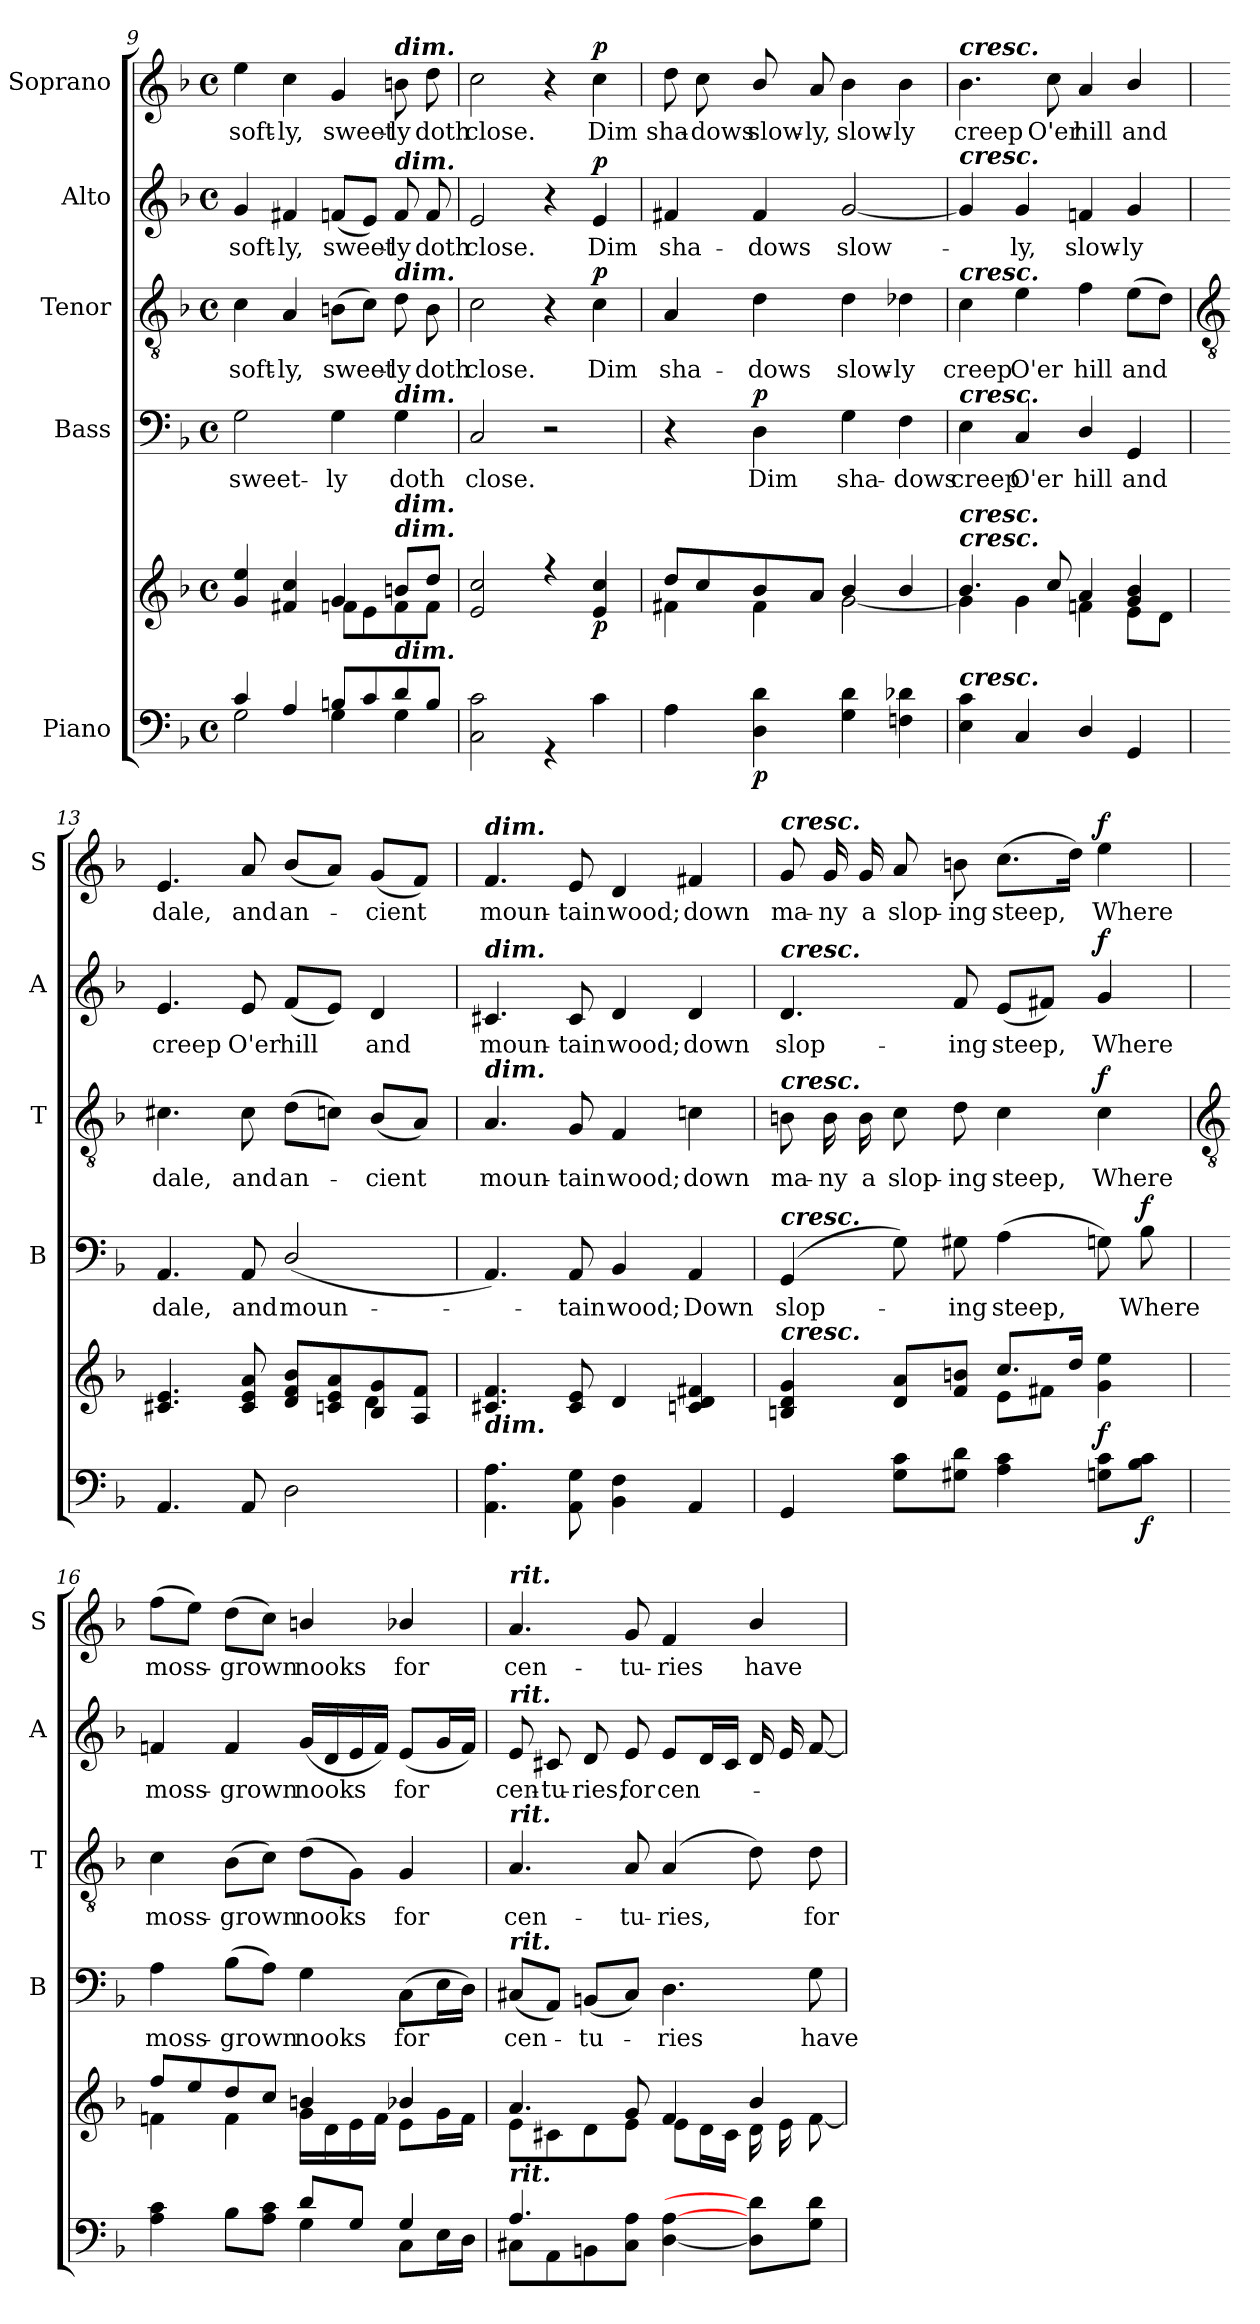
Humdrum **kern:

**kern	**kern	**dynam	**kern	**text	**dynam	**kern	**text	**dynam	**kern	**text	**dynam	**kern	**text	**dynam
*part5	*part5	*part5	*part4	*part4	*part4	*part3	*part3	*part3	*part2	*part2	*part2	*part1	*part1	*part1
*staff6	*staff5	*staff5/6	*staff4	*staff4	*staff4	*staff3	*staff3	*staff3	*staff2	*staff2	*staff2	*staff1	*staff1	*staff1
*I"Piano	*	*	*I"Bass	*	*	*I"Tenor	*	*	*I"Alto	*	*	*I"Soprano	*	*
*	*	*	*I'B	*	*	*I'T	*	*	*I'A	*	*	*I'S	*	*
!!LO:LB:g=z
*clefF4	*clefG2	*	*clefF4	*	*	*clefGv2	*	*	*clefG2	*	*	*clefG2	*	*
*k[b-]	*k[b-]	*	*k[b-]	*	*	*k[b-]	*	*	*k[b-]	*	*	*k[b-]	*	*
*F:	*F:	*	*F:	*	*	*F:	*	*	*F:	*	*	*F:	*	*
*M4/4	*M4/4	*	*M4/4	*	*	*M4/4	*	*	*M4/4	*	*	*M4/4	*	*
*met(c)	*met(c)	*	*met(c)	*	*	*met(c)	*	*	*met(c)	*	*	*met(c)	*	*
=9	=9	=9	=9	=9	=9	=9	=9	=9	=9	=9	=9	=9	=9	=9
*^	*^	*	*	*	*	*	*	*	*	*	*	*	*	*
!	!	!	!	!	!	!LO:LY:b	!	!	!LO:LY:b	!	!	!LO:LY:b	!	!	!LO:LY:b	!
4c/	2G	4g/ 4ee/	2ryy	.	2G	sweet-	.	4c	soft-	.	4g	soft-	.	4ee	soft-	.
!	!	!	!	!	!	!	!	!	!LO:LY:b	!	!	!LO:LY:b	!	!	!LO:LY:b	!
4A/	.	4f#X/ 4cc/	.	.	.	.	.	4A	-ly,	.	4f#X	-ly,	.	4cc	-ly,	.
!	!	!	!	!	!	!LO:LY:b	!	!	!LO:LY:b	!	!	!LO:LY:b	!	!	!LO:LY:b	!
8BnL	4G	4g/	8fnL	.	4G	-ly	.	(>8BnL	sweet-	.	(<8fnL	sweet-	.	4g	sweet-	.
8c	.	.	8e	.	.	.	.	8cJ)	.	.	8eJ)	.	.	.	.	.
!	!	!	!	!	!	!	!	!	!	!	!	!	!	!LO:TX:a:Bi:t=dim.	!	!
!	!	!	!	!	!	!	!	!	!	!	!LO:TX:a:Bi:t=dim.	!	!	!	!	!
!	!	!	!	!	!	!	!	!LO:TX:a:Bi:t=dim.	!	!	!	!	!	!	!	!
!	!	!	!	!	!LO:TX:a:Bi:t=dim.	!	!	!	!	!	!	!	!	!	!	!
!	!	!LO:TX:a:Bi:t=dim.	!	!	!	!	!	!	!	!	!	!	!	!	!	!
!	!	!LO:TX:a:Bi:t=dim.	!	!	!	!	!	!	!	!	!	!	!	!	!	!
!LO:TX:a:Bi:t=dim.	!	!	!	!	!	!	!	!	!	!	!	!	!	!	!	!
!	!	!	!	!	!	!LO:LY:b	!	!	!LO:LY:b	!	!	!LO:LY:b	!	!	!LO:LY:b	!
8d	4G	8bn/L	8f	.	4G	doth	.	8d	ly	.	8f	ly	.	8bn	-ly	.
!	!	!	!	!	!	!	!	!	!LO:LY:b	!	!	!LO:LY:b	!	!	!LO:LY:b	!
8BJ	.	8dd/J	8fJ	.	.	.	.	8B	doth	.	8f	doth	.	8dd	doth	.
=10	=10	=10	=10	=10	=10	=10	=10	=10	=10	=10	=10	=10	=10	=10	=10	=10
!	!	!	!	!	!	!LO:LY:b	!	!	!LO:LY:b	!	!	!LO:LY:b	!	!	!LO:LY:b	!
1ryy	2C 2c	2e/ 2cc/	1ryy	.	2C	close.	.	2c	close.	.	2e	close.	.	2cc	close.	.
.	4r	4r	.	.	2r	.	.	4r	.	.	4r	.	.	4r	.	.
!	!	!	!	!LO:DY:b	!	!	!	!	!LO:LY:b	!LO:DY:b	!	!LO:LY:b	!LO:DY:b	!	!LO:LY:b	!LO:DY:b
.	4c	4e/ 4cc/	.	p	.	.	.	4c	Dim	p	4e	Dim	p	4cc	Dim	p
=11	=11	=11	=11	=11	=11	=11	=11	=11	=11	=11	=11	=11	=11	=11	=11	=11
!	!	!	!	!	!	!	!	!	!LO:LY:b	!	!	!LO:LY:b	!	!	!LO:LY:b	!
*v	*v	*	*	*	*	*	*	*	*	*	*	*	*	*	*	*
4A	8dd/L	4f#X\	.	4r	.	.	4A	sha-	.	4f#X	sha-	.	8dd	sha-	.
!	!	!	!	!	!	!	!	!	!	!	!	!	!	!LO:LY:b	!
.	8cc/	.	.	.	.	.	.	.	.	.	.	.	8cc	-dows	.
!	!	!	!LO:DY:b=2	!	!LO:LY:b	!LO:DY:b	!	!LO:LY:b	!	!	!LO:LY:b	!	!	!LO:LY:b	!
4D 4d	8b-/	4f#\	p	4D	Dim	p	4d	-dows	.	4f#	-dows	.	8b-/	slow-	.
!	!	!	!	!	!	!	!	!	!	!	!	!	!	!LO:LY:b	!
.	8a/J	.	.	.	.	.	.	.	.	.	.	.	8a	-ly,	.
!	!	!	!	!	!LO:LY:b	!	!	!LO:LY:b	!	!	!LO:LY:b	!	!	!LO:LY:b	!
4G 4d	4b-/	[2g\	.	4G	sha-	.	4d	slow-	.	[2g	slow-	.	4b-	slow-	.
!	!	!	!	!	!LO:LY:b	!	!	!LO:LY:b	!	!	!	!	!	!LO:LY:b	!
4Fn 4d-X	4b-/	.	.	4F	-dows	.	4d-X	-ly	.	.	.	.	4b-	-ly	.
=12	=12	=12	=12	=12	=12	=12	=12	=12	=12	=12	=12	=12	=12	=12	=12
!	!	!	!	!	!	!	!	!	!	!	!	!	!LO:TX:a:Bi:t=cresc.	!	!
!	!	!	!	!	!	!	!	!	!	!LO:TX:a:Bi:t=cresc.	!	!	!	!	!
!	!	!	!	!	!	!	!LO:TX:a:Bi:t=cresc.	!	!	!	!	!	!	!	!
!	!	!	!	!LO:TX:a:Bi:t=cresc.	!	!	!	!	!	!	!	!	!	!	!
!	!LO:TX:a:Bi:t=cresc.	!	!	!	!	!	!	!	!	!	!	!	!	!	!
!	!LO:TX:a:Bi:t=cresc.	!	!	!	!	!	!	!	!	!	!	!	!	!	!
!LO:TX:a:Bi:t=cresc.	!	!	!	!	!	!	!	!	!	!	!	!	!	!	!
!	!	!	!	!	!LO:LY:b	!	!	!LO:LY:b	!	!	!	!	!	!LO:LY:b	!
4E 4c	4.b-/	4g\]	.	4E	creep	.	4c	creep	.	4g]	.	.	4.b-	creep	.
!	!	!	!	!	!LO:LY:b	!	!	!LO:LY:b	!	!	!LO:LY:b	!	!	!	!
4C	.	4g\	.	4C	O'er	.	4e	O'er	.	4g	ly,	.	.	.	.
!	!	!	!	!	!	!	!	!	!	!	!	!	!	!LO:LY:b	!
.	8cc/	.	.	.	.	.	.	.	.	.	.	.	8cc	O'er	.
!	!	!	!	!	!LO:LY:b	!	!	!LO:LY:b	!	!	!LO:LY:b	!	!	!LO:LY:b	!
4D/	4a/	4fn\	.	4D/	hill	.	4f	hill	.	4fn	slow-	.	4a	hill	.
!	!	!	!	!	!LO:LY:b	!	!	!LO:LY:b	!	!	!LO:LY:b	!	!	!LO:LY:b	!
4GG	4g/ 4b-/	8e\L	.	4GG	and	.	(>8eL	and	.	4g	-ly	.	4b-/	and	.
.	.	8d\J	.	.	.	.	8dJ)	.	.	.	.	.	.	.	.
!!LO:LB:g=z
=13	=13	=13	=13	=13	=13	=13	=13	=13	=13	=13	=13	=13	=13	=13	=13
*	*	*	*	*	*	*	*clefGv2	*	*	*	*	*	*	*	*
!	!	!	!	!	!LO:LY:b	!	!	!LO:LY:b	!	!	!LO:LY:b	!	!	!LO:LY:b	!
4.AA	4.c#X/ 4.e/	2ryy	.	4.AA	dale,	.	4.c#X	dale,	.	4.e	creep	.	4.e	dale,	.
!	!	!	!	!	!LO:LY:b	!	!	!LO:LY:b	!	!	!LO:LY:b	!	!	!LO:LY:b	!
8AA	8c#/ 8e/ 8a/	.	.	8AA	and	.	8c#	and	.	8e	O'er	.	8a	and	.
!	!	!	!	!	!LO:LY:b	!	!	!LO:LY:b	!	!	!LO:LY:b	!	!	!LO:LY:b	!
2D\	8d/ 8f/ 8b-/L	8ryy	.	(<2D/	moun-	.	(>8dL	an-	.	(<8fL	hill	.	(<8b-L	an-	.
.	8cn/ 8e/ 8a/	8ryy	.	.	.	.	8cnJ)	.	.	8eJ)	.	.	8aJ)	.	.
!	!	!	!	!	!	!	!	!LO:LY:b	!	!	!LO:LY:b	!	!	!LO:LY:b	!
.	8B-/ 8g/	4d\	.	.	.	.	(<8B-L	cient	.	4d	and	.	(<8gL	cient	.
.	8A/ 8f/J	.	.	.	.	.	8AJ)	.	.	.	.	.	8fJ)	.	.
=14	=14	=14	=14	=14	=14	=14	=14	=14	=14	=14	=14	=14	=14	=14	=14
!	!	!	!	!	!	!	!	!	!	!	!	!	!LO:TX:a:Bi:t=dim.	!	!
!	!	!	!	!	!	!	!	!	!	!LO:TX:a:Bi:t=dim.	!	!	!	!	!
!	!	!	!	!	!	!	!LO:TX:a:Bi:t=dim.	!	!	!	!	!	!	!	!
!	!LO:TX:b:Bi:t=dim.	!	!	!	!	!	!	!	!	!	!	!	!	!	!
!	!	!	!	!	!	!	!	!LO:LY:b	!	!	!LO:LY:b	!	!	!LO:LY:b	!
4.AA\ 4.A\	4.c#X/ 4.f/	1ryy	.	4.AA)	.	.	4.A	moun-	.	4.c#X	moun-	.	4.f	moun-	.
!	!	!	!	!	!LO:LY:b	!	!	!LO:LY:b	!	!	!LO:LY:b	!	!	!LO:LY:b	!
8AA 8G	8c#/ 8e/	.	.	8AA	tain	.	8G	-tain	.	8c#	-tain	.	8e	-tain	.
!	!	!	!	!	!LO:LY:b	!	!	!LO:LY:b	!	!	!LO:LY:b	!	!	!LO:LY:b	!
4BB- 4F	4d/	.	.	4BB-	wood;	.	4F	wood;	.	4d	wood;	.	4d	wood;	.
!	!	!	!	!	!LO:LY:b	!	!	!LO:LY:b	!	!	!LO:LY:b	!	!	!LO:LY:b	!
4AA	4cn/ 4d/ 4f#X/	.	.	4AA	Down	.	4cn	down	.	4d	down	.	4f#X	down	.
=15	=15	=15	=15	=15	=15	=15	=15	=15	=15	=15	=15	=15	=15	=15	=15
!	!	!	!	!	!	!	!	!	!	!	!	!	!LO:TX:a:Bi:t=cresc.	!	!
!	!	!	!	!	!	!	!	!	!	!LO:TX:a:Bi:t=cresc.	!	!	!	!	!
!	!	!	!	!	!	!	!LO:TX:a:Bi:t=cresc.	!	!	!	!	!	!	!	!
!	!	!	!	!LO:TX:a:Bi:t=cresc.	!	!	!	!	!	!	!	!	!	!	!
!	!LO:TX:a:Bi:t=cresc.	!	!	!	!	!	!	!	!	!	!	!	!	!	!
!	!	!	!	!	!LO:LY:b	!	!	!LO:LY:b	!	!	!LO:LY:b	!	!	!LO:LY:b	!
4GG	4Bn/ 4d/ 4g/	2ryy	.	(<4GG	slop-	.	8Bn	ma-	.	4.d	slop-	.	8g	ma-	.
!	!	!	!	!	!	!	!	!LO:LY:b	!	!	!	!	!	!LO:LY:b	!
.	.	.	.	.	.	.	16B	-ny	.	.	.	.	16g	-ny	.
!	!	!	!	!	!	!	!	!LO:LY:b	!	!	!	!	!	!LO:LY:b	!
.	.	.	.	.	.	.	16B	a	.	.	.	.	16g	a	.
!	!	!	!	!	!	!	!	!LO:LY:b	!	!	!	!	!	!LO:LY:b	!
8G 8cL	8d/ 8a/L	.	.	8G)	.	.	8c	slop-	.	.	.	.	8a	slop-	.
!	!	!	!	!	!LO:LY:b	!	!	!LO:LY:b	!	!	!LO:LY:b	!	!	!LO:LY:b	!
8G#X 8dJ	8f/ 8bn/J	.	.	8G#X	ing	.	8d	-ing	.	8f	-ing	.	8bn	-ing	.
!	!	!	!	!	!LO:LY:b	!	!	!LO:LY:b	!	!	!LO:LY:b	!	!	!LO:LY:b	!
4A 4c	8.cc/L	8e\L	.	(>4A	steep,	.	4c	steep,	.	(<8eL	steep,	.	(>8.ccL	steep,	.
.	.	8f#X\J	.	.	.	.	.	.	.	8f#XJ)	.	.	.	.	.
.	16dd/J	.	.	.	.	.	.	.	.	.	.	.	16ddJ)	.	.
!	!	!	!LO:DY:b	!	!	!	!	!LO:LY:b	!LO:DY:b	!	!LO:LY:b	!LO:DY:b	!	!LO:LY:b	!LO:DY:b
8Gn 8cL	4g\ 4ee\	4ryy	f	8Gn)	.	.	4c	Where	f	4g	Where	f	4ee	Where	f
!	!	!	!LO:DY:b=2	!	!LO:LY:b	!LO:DY:b	!	!	!	!	!	!	!	!	!
8B- 8cJ	.	.	f	8B-	Where	f	.	.	.	.	.	.	.	.	.
!!LO:LB:g=z
=16	=16	=16	=16	=16	=16	=16	=16	=16	=16	=16	=16	=16	=16	=16	=16
*	*	*	*	*	*	*	*clefGv2	*	*	*	*	*	*	*	*
*^	*	*	*	*	*	*	*	*	*	*	*	*	*	*	*
!	!	!	!	!	!	!LO:LY:b	!	!	!LO:LY:b	!	!	!LO:LY:b	!	!	!LO:LY:b	!
2ryy	4A\ 4c\	8ff/L	4fn\	.	4A	moss-	.	4c	moss-	.	4fn	moss-	.	(>8ffL	moss-	.
.	.	8ee/	.	.	.	.	.	.	.	.	.	.	.	8eeJ)	.	.
!	!	!	!	!	!	!LO:LY:b	!	!	!LO:LY:b	!	!	!LO:LY:b	!	!	!LO:LY:b	!
.	8B-\L	8dd/	4f\	.	(>8B-L	-grown	.	(>8B-L	-grown	.	4f	-grown	.	(>8ddL	grown	.
.	8A\ 8c\J	8cc/J	.	.	8AJ)	.	.	8cJ)	.	.	.	.	.	8ccJ)	.	.
!	!	!	!	!	!	!LO:LY:b	!	!	!LO:LY:b	!	!	!LO:LY:b	!	!	!LO:LY:b	!
8d/L	4G\	4bn/	16g\LL	.	4G	nooks	.	(>8dL	nooks	.	(<16gLL	nooks	.	4bn/	nooks	.
.	.	.	16d\	.	.	.	.	.	.	.	16d	.	.	.	.	.
8G/J	.	.	16e\	.	.	.	.	8GJ)	.	.	16e	.	.	.	.	.
.	.	.	16f\JJ	.	.	.	.	.	.	.	16fJJ)	.	.	.	.	.
!	!	!	!	!	!	!LO:LY:b	!	!	!LO:LY:b	!	!	!LO:LY:b	!	!	!LO:LY:b	!
4G/	8C\L	4b-X/	8e\L	.	(>8CL	for	.	4G	for	.	(<8eL	for	.	4b-X/	for	.
.	16E\L	.	16g\L	.	16EL	.	.	.	.	.	16gL	.	.	.	.	.
.	16D\JJ	.	16f\JJ	.	16DJJ)	.	.	.	.	.	16fJJ)	.	.	.	.	.
=17	=17	=17	=17	=17	=17	=17	=17	=17	=17	=17	=17	=17	=17	=17	=17	=17
!	!	!	!	!	!	!	!	!	!	!	!	!	!	!LO:TX:a:Bi:t=rit.	!	!
!	!	!	!	!	!	!	!	!	!	!	!LO:TX:a:Bi:t=rit.	!	!	!	!	!
!	!	!	!	!	!	!	!	!LO:TX:a:Bi:t=rit.	!	!	!	!	!	!	!	!
!	!	!	!	!	!LO:TX:a:Bi:t=rit.	!	!	!	!	!	!	!	!	!	!	!
!LO:TX:a:Bi:t=rit.	!	!	!	!	!	!	!	!	!	!	!	!	!	!	!	!
!	!	!	!	!	!	!LO:LY:b	!	!	!LO:LY:b	!	!	!LO:LY:b	!	!	!LO:LY:b	!
4.A/	8C#X\L	4.a/	8e\L	.	(<8C#XL	cen-	.	4.A	cen-	.	8e	cen-	.	4.a	cen-	.
!	!	!	!	!	!	!	!	!	!	!	!	!LO:LY:b	!	!	!	!
.	8AA\	.	8c#X\	.	8AAJ)	.	.	.	.	.	8c#X	-tu-	.	.	.	.
!	!	!	!	!	!	!LO:LY:b	!	!	!	!	!	!LO:LY:b	!	!	!	!
.	8BBn\	.	8d\	.	(<8BBnL	tu-	.	.	.	.	8d	-ries,	.	.	.	.
!	!	!	!	!	!	!	!	!	!LO:LY:b	!	!	!LO:LY:b	!	!	!LO:LY:b	!
2ryy	8C#\ 8A\J	8g/	8e\J	.	8C#J)	.	.	8A	-tu-	.	8e	for	.	8g	-tu-	.
!	!	!	!	!	!	!LO:LY:b	!	!	!LO:LY:b	!	!	!LO:LY:b	!	!	!LO:LY:b	!
.	[4D\ [4A\	4f/	8e\L	.	4.D	ries	.	(<4A	-ries,	.	8eL	cen-	.	4f	-ries	.
.	.	.	16d\L	.	.	.	.	.	.	.	16dL	.	.	.	.	.
.	.	.	16c#\JJ	.	.	.	.	.	.	.	16c#JJ	.	.	.	.	.
!	!	!	!	!	!	!	!	!	!	!	!	!	!	!	!LO:LY:b	!
.	8D\] 8d\]L	4b-/	16d\LL	.	.	.	.	8d)	.	.	16dLL	.	.	4b-/	have	.
.	.	.	16e\	.	.	.	.	.	.	.	16e	.	.	.	.	.
!	!	!	!	!	!	!LO:LY:b	!	!	!LO:LY:b	!	!	!	!	!	!	!
8ryy	8G\ 8d\J	.	[8f\J	.	8G	have	.	8d	for	.	[8fJ	.	.	.	.	.
*v	*v	*	*	*	*	*	*	*	*	*	*	*	*	*	*	*
*	*v	*v	*	*	*	*	*	*	*	*	*	*	*	*	*
=	=	=	=	=	=	=	=	=	=	=	=	=	=	=
*-	*-	*-	*-	*-	*-	*-	*-	*-	*-	*-	*-	*-	*-	*-
